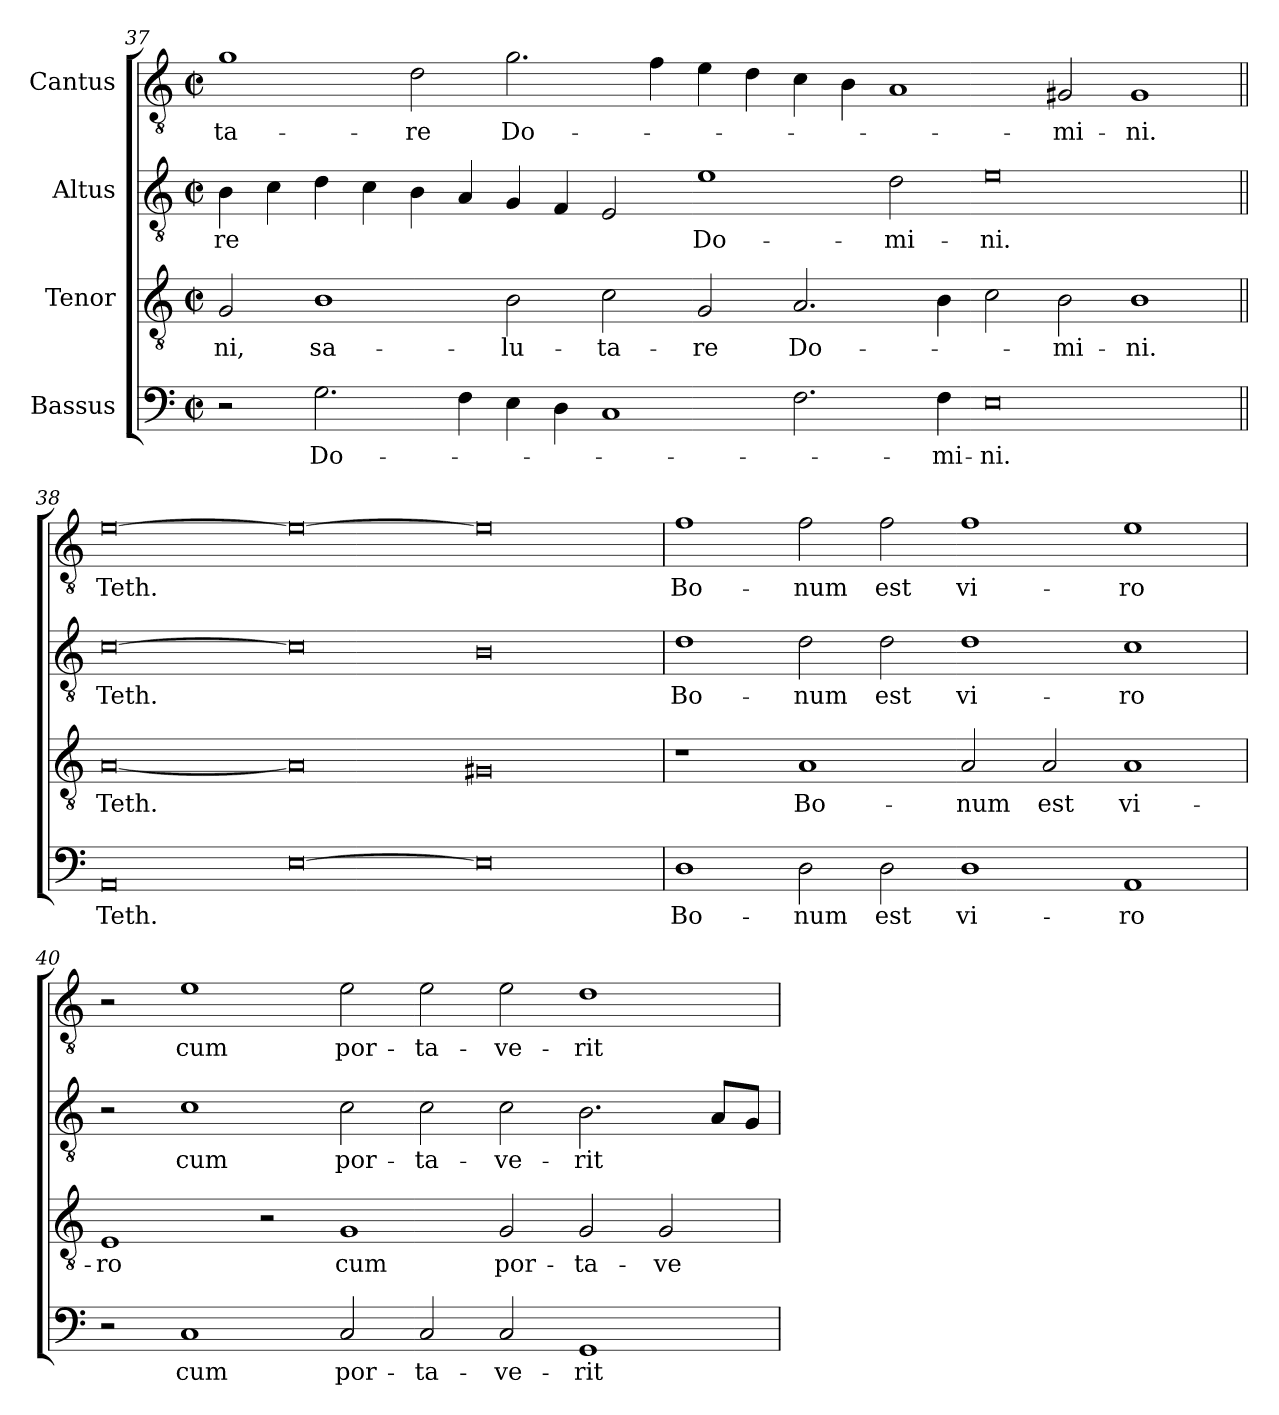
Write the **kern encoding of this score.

**kern	**text	**kern	**text	**kern	**text	**kern	**text
*part4	*part4	*part3	*part3	*part2	*part2	*part1	*part1
*staff4	*staff4	*staff3	*staff3	*staff2	*staff2	*staff1	*staff1
*I"Bassus	*	*I"Tenor	*	*I"Altus	*	*I"Cantus	*
*clefF4	*	*clefGv2	*	*clefGv2	*	*clefGv2	*
*k[]	*	*k[]	*	*k[]	*	*k[]	*
*C:	*	*C:	*	*C:	*	*C:	*
*M2/2	*	*M2/2	*	*M2/2	*	*M2/2	*
*met(c|)	*	*met(c|)	*	*met(c|)	*	*met(c|)	*
=37	=37	=37	=37	=37	=37	=37	=37
!	!	!	!LO:LY:b	!	!LO:LY:b	!	!LO:LY:b
2r	.	2G/	-ni,	4B\	-re	1g	-ta-
.	.	.	.	4c\	.	.	.
!	!LO:LY:b	!	!LO:LY:b	!	!	!	!
2.G\	Do-	1B	sa-	4d\	.	.	.
.	.	.	.	4c\	.	.	.
!	!	!	!	!	!	!	!LO:LY:b
.	.	.	.	4B\	.	2d\	-re
4F\	.	.	.	4A/	.	.	.
!	!	!	!LO:LY:b	!	!	!	!LO:LY:b
4E\	.	2B\	-lu-	4G/	.	2.g\	Do-
4D\	.	.	.	4F/	.	.	.
!	!	!	!LO:LY:b	!	!	!	!
1C	.	2c\	-ta-	2E/	.	.	.
.	.	.	.	.	.	4f\	.
!	!	!	!LO:LY:b	!	!LO:LY:b	!	!
.	.	2G/	-re	1e	Do-	4e\	.
.	.	.	.	.	.	4d\	.
!	!	!	!LO:LY:b	!	!	!	!
2.F\	.	2.A/	Do-	.	.	4c\	.
.	.	.	.	.	.	4B\	.
!	!	!	!	!	!LO:LY:b	!	!
.	.	.	.	2d\	-mi-	1A	.
!	!LO:LY:b	!	!	!	!	!	!
4F\	-mi-	4B\	.	.	.	.	.
!	!LO:LY:b	!	!	!	!LO:LY:b	!	!
0E	-ni.	2c\	.	0e	-ni.	.	.
!	!	!	!LO:LY:b	!	!	!	!LO:LY:b
.	.	2B\	-mi-	.	.	2G#X/	-mi-
!	!	!	!LO:LY:b	!	!	!	!LO:LY:b
.	.	1B	-ni.	.	.	1G#	-ni.
=38||	=38||	=38||	=38||	=38||	=38||	=38||	=38||
!	!LO:LY:b	!	!LO:LY:b	!	!LO:LY:b	!	!LO:LY:b
0AA	Teth.	[0A	Teth.	[0c	Teth.	[0e	Teth.
[0E	.	0A]	.	0c]	.	0e_	.
0E]	.	0G#X	.	0B	.	0e]	.
=39	=39	=39	=39	=39	=39	=39	=39
!	!LO:LY:b	!	!	!	!LO:LY:b	!	!LO:LY:b
1D	Bo-	1r	.	1d	Bo-	1f	Bo-
!	!LO:LY:b	!	!LO:LY:b	!	!LO:LY:b	!	!LO:LY:b
2D\	-num	1A	Bo-	2d\	-num	2f\	-num
!	!LO:LY:b	!	!	!	!LO:LY:b	!	!LO:LY:b
2D\	est	.	.	2d\	est	2f\	est
!	!LO:LY:b	!	!LO:LY:b	!	!LO:LY:b	!	!LO:LY:b
1D	vi-	2A/	-num	1d	vi-	1f	vi-
!	!	!	!LO:LY:b	!	!	!	!
.	.	2A/	est	.	.	.	.
!	!LO:LY:b	!	!LO:LY:b	!	!LO:LY:b	!	!LO:LY:b
1AA	-ro	1A	vi-	1c	-ro	1e	-ro
!!LO:PB:g=z
=40	=40	=40	=40	=40	=40	=40	=40
!	!	!	!LO:LY:b	!	!	!	!
2r	.	1E	-ro	2r	.	2r	.
!	!LO:LY:b	!	!	!	!LO:LY:b	!	!LO:LY:b
1C	cum	.	.	1c	cum	1e	cum
.	.	2r	.	.	.	.	.
!	!LO:LY:b	!	!LO:LY:b	!	!LO:LY:b	!	!LO:LY:b
2C/	por-	1G	cum	2c\	por-	2e\	por-
!	!LO:LY:b	!	!	!	!LO:LY:b	!	!LO:LY:b
2C/	-ta-	.	.	2c\	-ta-	2e\	-ta-
!	!LO:LY:b	!	!LO:LY:b	!	!LO:LY:b	!	!LO:LY:b
2C/	-ve-	2G/	por-	2c\	-ve-	2e\	-ve-
!	!LO:LY:b	!	!LO:LY:b	!	!LO:LY:b	!	!LO:LY:b
1GG	-rit	2G/	-ta-	2.B\	-rit	1d	-rit
!	!	!	!LO:LY:b	!	!	!	!
.	.	2G/	-ve-	.	.	.	.
.	.	.	.	8A/L	.	.	.
.	.	.	.	8G/J	.	.	.
=	=	=	=	=	=	=	=
*-	*-	*-	*-	*-	*-	*-	*-
